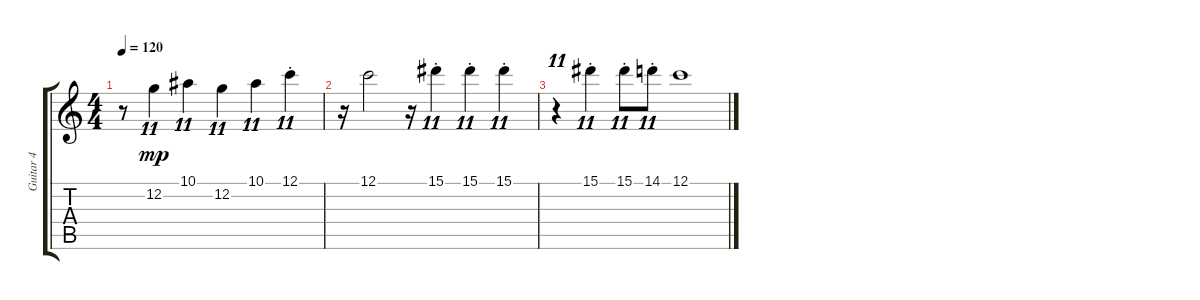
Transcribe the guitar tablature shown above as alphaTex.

\track ("Guitar 4" "Guitar 4") {instrument electricguitarclean}
\staff {score tabs}
\tuning (C4 G3 Eb3 Bb2 F2 C2) {hide}
\ts (4 4)
\tempo 120
\clef g2
\ks c
r.8{dy mp} 12.2.4{tu (11 8)} 10.1.4{tu (11 8)} 12.2.4{tu (11 8)} 10.1.4{tu (11 8)} 12.1{st}.4{tu (11 8)} |
r.16 12.1.2 r.16 15.1{st}.4{tu (11 8)} 15.1{st}.4{tu (11 8)} 15.1{st}.4{tu (11 8)} |
r.4{tu (11 8)} 15.1{st}.4{tu (11 8)} 15.1{st}.8{tu (11 8)} 14.1{st}.8{tu (11 8)} 12.1.1
